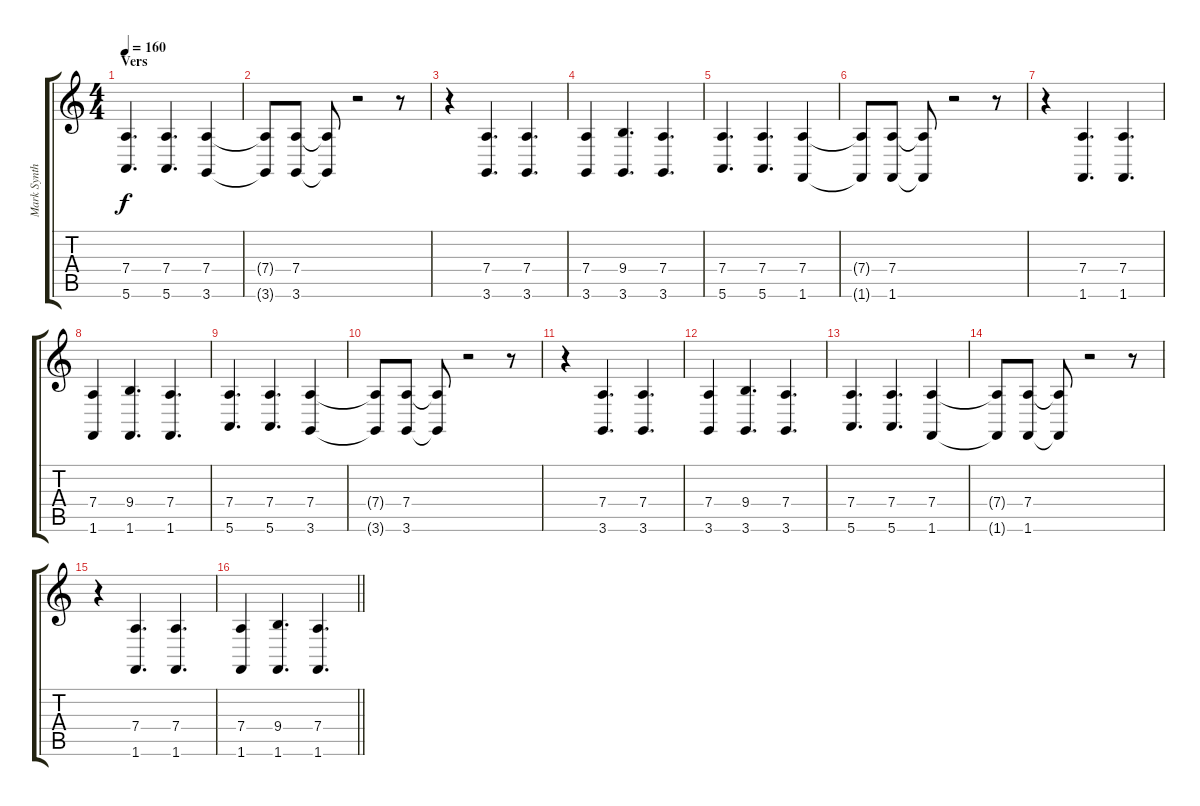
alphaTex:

\track ("Mark Synth" "Mark Synth") {instrument lead8bassandlead}
\staff {score tabs}
\tuning (E4 B3 G3 D3 A2 E2) {hide}
\ts (4 4)
\section ("" "Vers")
\tempo 160
\clef g2
\ks c
(7.4 5.6).4{d dy f} (7.4 5.6).4{d} (7.4 3.6).4 |
(7.4{t} 3.6{t}).8 (7.4 3.6).8 (7.4{t} 3.6{t}).8 r.2 r.8 |
r.4 (7.4 3.6).4{d} (7.4 3.6).4{d} |
(7.4 3.6).4 (9.4 3.6).4{d} (7.4 3.6).4{d} |
(7.4 5.6).4{d} (7.4 5.6).4{d} (7.4 1.6).4 |
(7.4{t} 1.6{t}).8 (7.4 1.6).8 (7.4{t} 1.6{t}).8 r.2 r.8 |
r.4 (7.4 1.6).4{d} (7.4 1.6).4{d} |
(7.4 1.6).4 (9.4 1.6).4{d} (7.4 1.6).4{d} |
(7.4 5.6).4{d} (7.4 5.6).4{d} (7.4 3.6).4 |
(7.4{t} 3.6{t}).8 (7.4 3.6).8 (7.4{t} 3.6{t}).8 r.2 r.8 |
r.4 (7.4 3.6).4{d} (7.4 3.6).4{d} |
(7.4 3.6).4 (9.4 3.6).4{d} (7.4 3.6).4{d} |
(7.4 5.6).4{d} (7.4 5.6).4{d} (7.4 1.6).4 |
(7.4{t} 1.6{t}).8 (7.4 1.6).8 (7.4{t} 1.6{t}).8 r.2 r.8 |
r.4 (7.4 1.6).4{d} (7.4 1.6).4{d} |
\barLineRight lightlight
(7.4 1.6).4 (9.4 1.6).4{d} (7.4 1.6).4{d}
